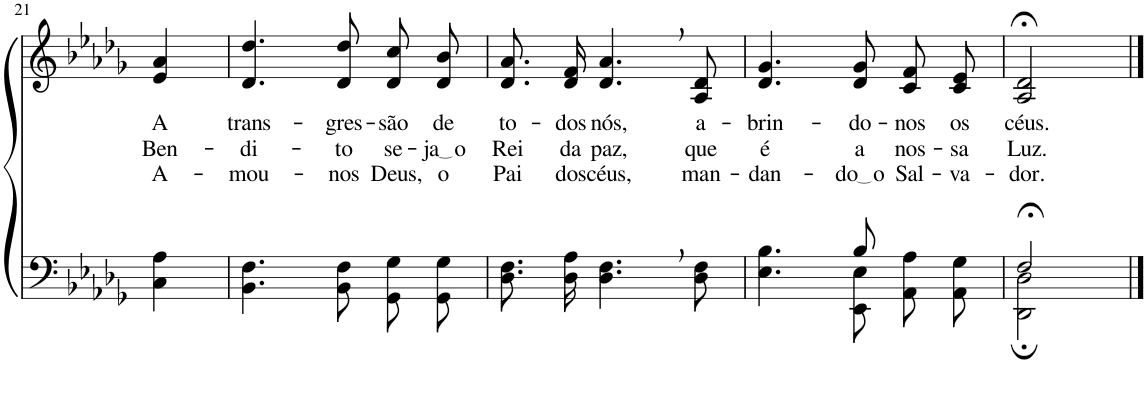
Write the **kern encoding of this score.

**kern	**kern	**text	**text	**text
*part2	*part1	*part1	*part1	*part1
*staff2	*staff1	*staff1	*staff1	*staff1
*I"Parte III e IV	*I"Parte I e II	*	*	*
!!LO:PB:g=z
*clefF4	*clefG2	*	*	*
*Trd-1c-2	*Trd-1c-2	*	*	*
*k[b-e-a-d-g-]	*k[b-e-a-d-g-]	*	*	*
*M3/4	*M3/4	*	*	*
=21	=21	=21	=21	=21
!	!	!LO:LY:b	!LO:LY:b	!LO:LY:b
4C\ 4A-\	4e-/ 4a-/	A	Ben-	A-
=22	=22	=22	=22	=22
!	!	!LO:LY:b	!LO:LY:b	!LO:LY:b
4.BB-\ 4.F\	4.d-/ 4.dd-/	trans-	-di-	-mou-
!	!	!LO:LY:b	!LO:LY:b	!LO:LY:b
8BB-\ 8F\	8d-/ 8dd-/	-gres-	-to	-nos
!	!	!LO:LY:b	!LO:LY:b	!LO:LY:b
8GG-/ 8G-/L	8d-/ 8cc/L	-são	se-	Deus,
!	!	!LO:LY:b	!LO:LY:b	!LO:LY:b
8GG-/ 8G-/J	8d-/ 8b-/J	de	ja o	o
=23	=23	=23	=23	=23
!	!	!LO:LY:b	!LO:LY:b	!LO:LY:b
8.D-\ 8.F\L	8.d-/ 8.a-/L	to-	Rei	Pai
!	!	!LO:LY:b	!LO:LY:b	!LO:LY:b
16D-\ 16A-\Jk	16d-/ 16f/Jk	-dos	da	dos
!	!	!LO:LY:b	!LO:LY:b	!LO:LY:b
4.D-\, 4.F\,	4.d-/, 4.a-/,	nós,	paz,	céus,
!	!	!LO:LY:b	!LO:LY:b	!LO:LY:b
8D-\ 8F\	8A-/ 8d-/	a-	que	man-
=24	=24	=24	=24	=24
*^	*	*	*	*
!	!	!	!LO:LY:b	!LO:LY:b	!LO:LY:b
4.ryy	4.E-\ 4.B-\	4.d-/ 4.g-/	-brin-	é	-dan-
!	!	!	!LO:LY:b	!LO:LY:b	!LO:LY:b
8B-/	8EE-\ 8E-\	8d-/ 8g-/	-do-	a	do o
!	!	!	!LO:LY:b	!LO:LY:b	!LO:LY:b
4ryy	8AA-\ 8A-\L	8c/ 8f/L	-nos	nos-	Sal-
!	!	!	!LO:LY:b	!LO:LY:b	!LO:LY:b
.	8AA-\ 8G-\J	8c/ 8e-/J	os	-sa	-va-
=25	=25	=25	=25	=25	=25
!	!	!	!LO:LY:b	!LO:LY:b	!LO:LY:b
2F;</	2DD-\; 2D-\;	2A-/;< 2d-/;<	céus.	Luz.	-dor.
*v	*v	*	*	*	*
==	==	==	==	==
*-	*-	*-	*-	*-
